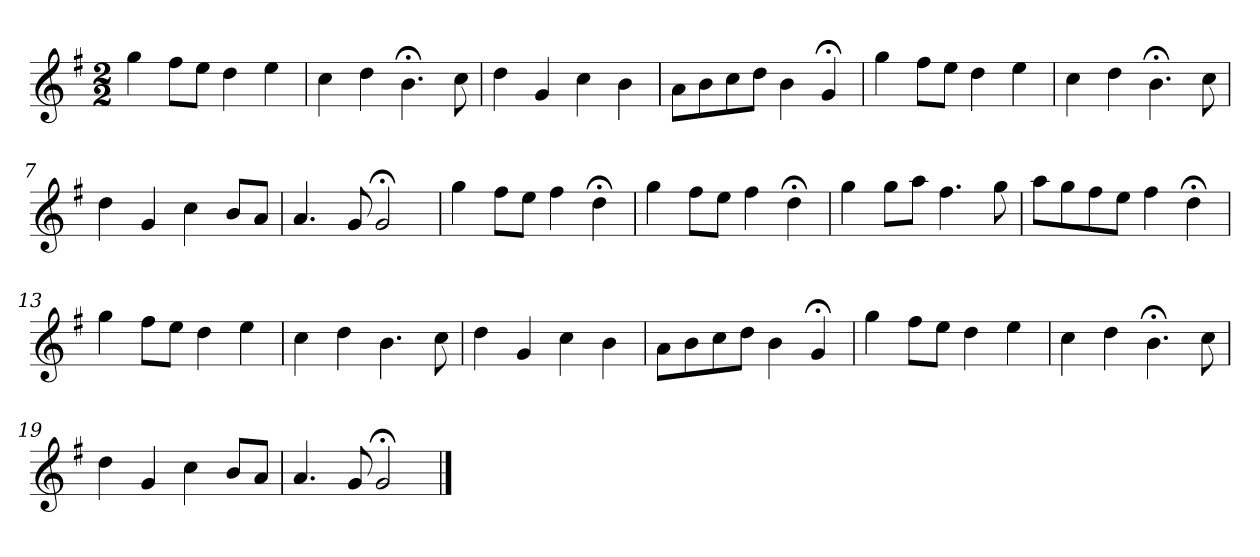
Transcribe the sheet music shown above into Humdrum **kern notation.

**kern
*part1
*staff1
*k[f#]
*G:
*M2/2
*MM120
=1
4gg
8ff#L
8eeJ
4dd
4ee
=2
4cc
4dd
4.b;<
8cc
=3
4dd
4g
4cc
4b
=4
8aL
8b
8cc
8ddJ
4b
4g;<
=5
4gg
8ff#L
8eeJ
4dd
4ee
=6
4cc
4dd
4.b;<
8cc
=7
4dd
4g
4cc
8bL
8aJ
=8
4.a
8g
2g;<
=9
4gg
8ff#L
8eeJ
4ff#
4dd;<
=10
4gg
8ff#L
8eeJ
4ff#
4dd;<
=11
4gg
8ggL
8aaJ
4.ff#
8gg
=12
8aaL
8gg
8ff#
8eeJ
4ff#
4dd;<
=13
4gg
8ff#L
8eeJ
4dd
4ee
=14
4cc
4dd
4.b
8cc
=15
4dd
4g
4cc
4b
=16
8aL
8b
8cc
8ddJ
4b
4g;<
=17
4gg
8ff#L
8eeJ
4dd
4ee
=18
4cc
4dd
4.b;<
8cc
=19
4dd
4g
4cc
8bL
8aJ
=20
4.a
8g
2g;<
==
*-
